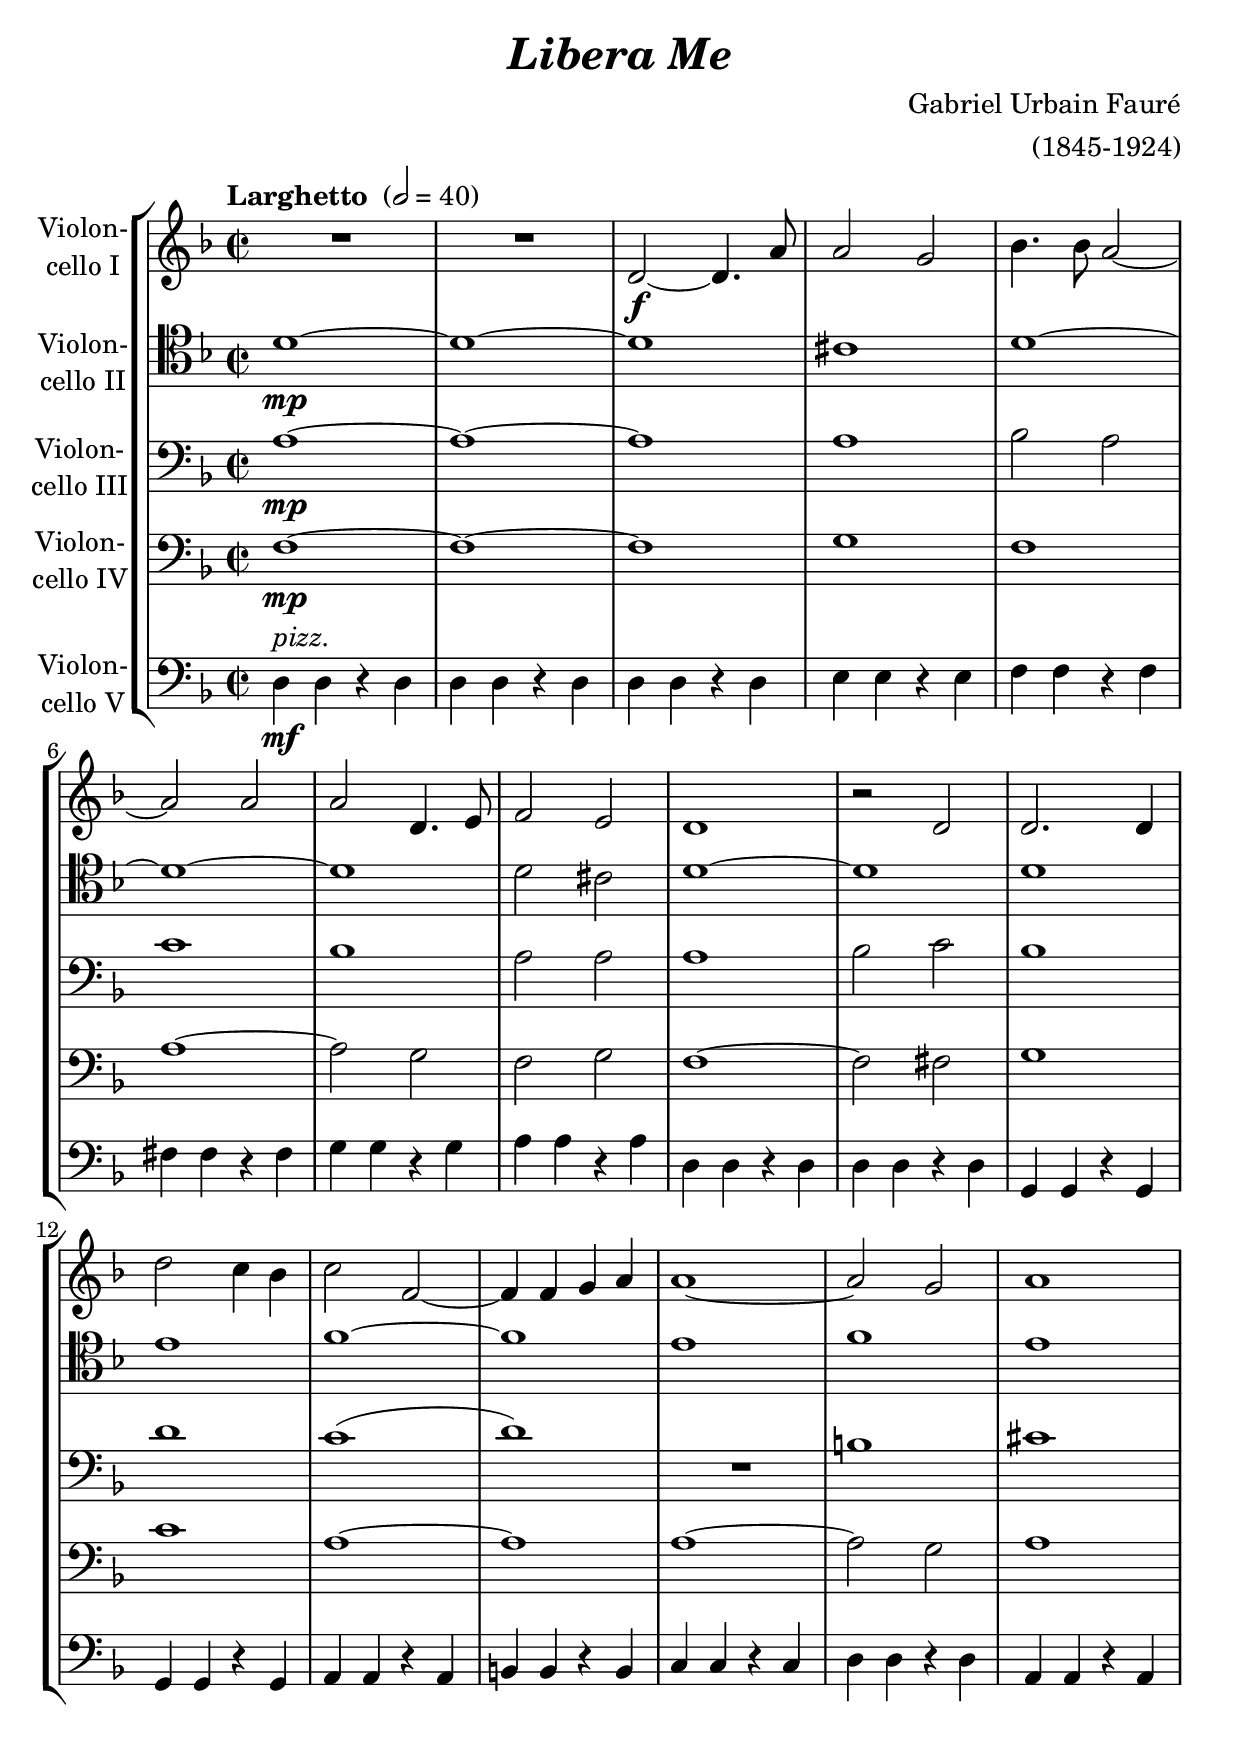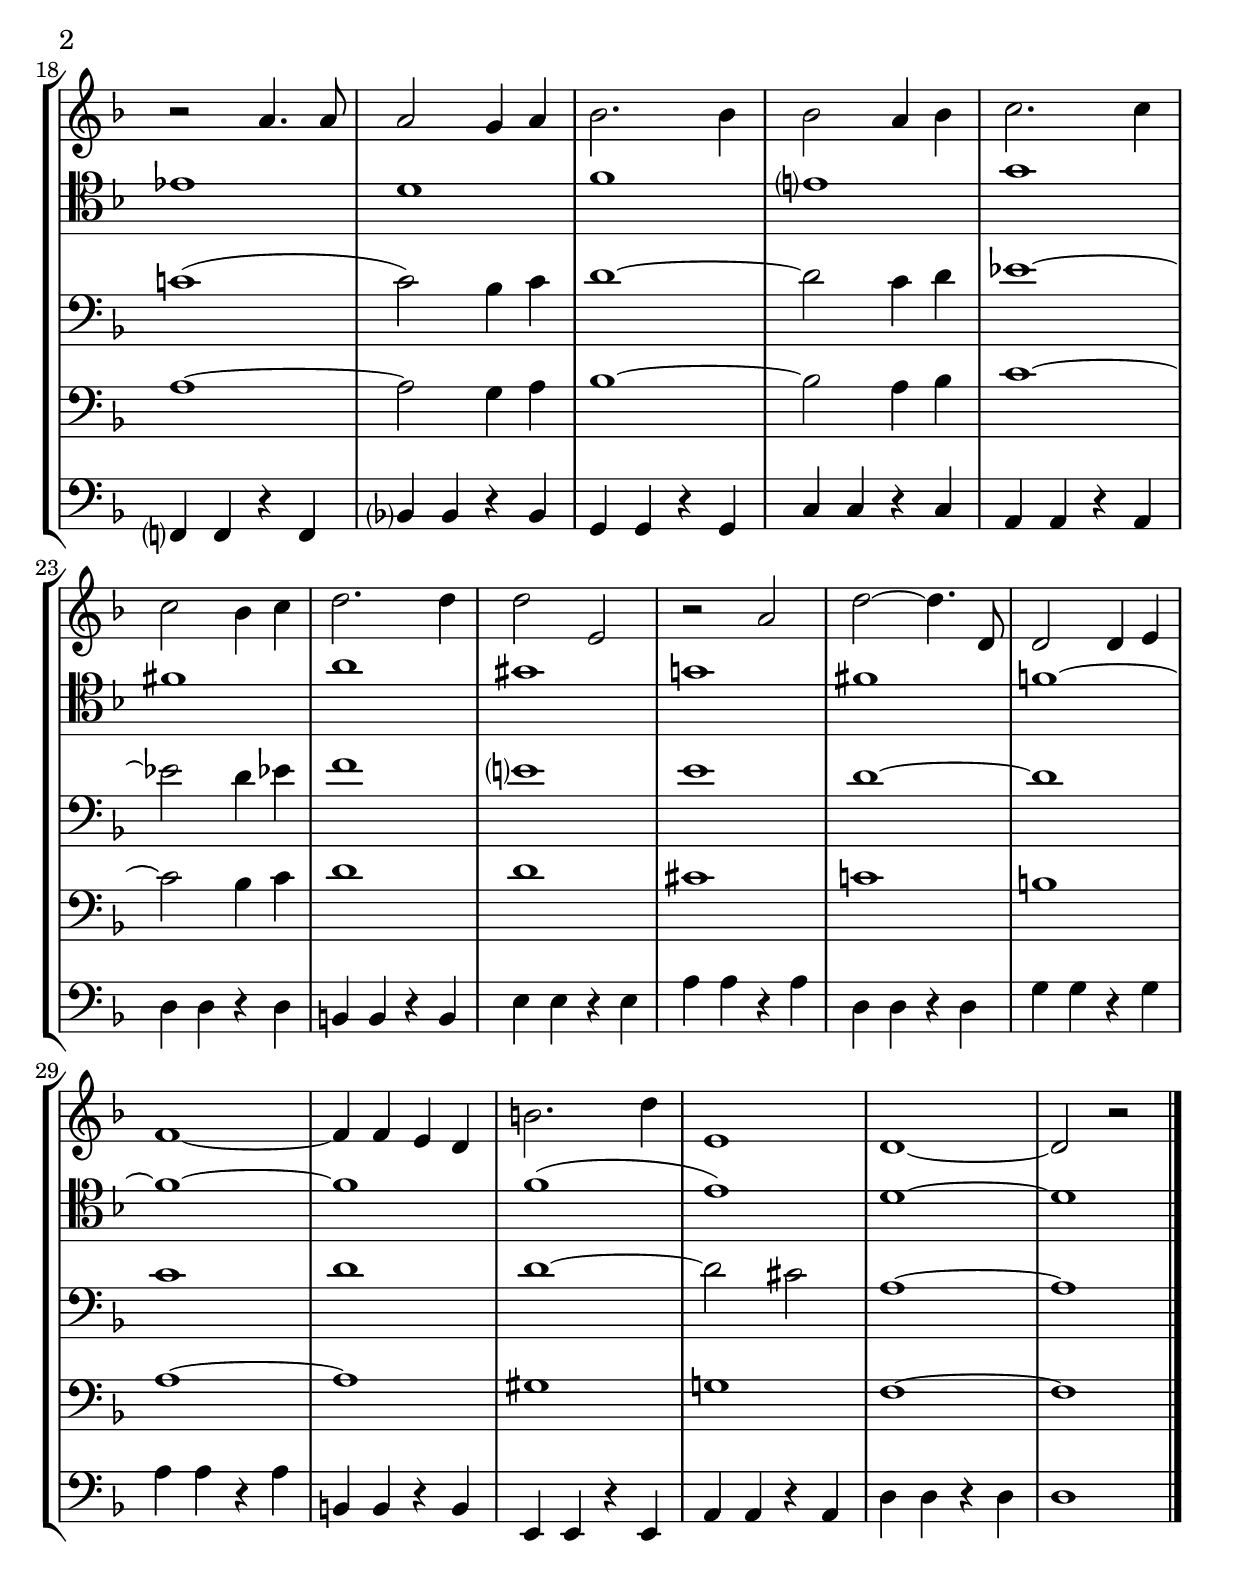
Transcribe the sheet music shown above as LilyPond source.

\version "2.18.2"
\include "deutsch.ly"
  
#(set-global-staff-size 24)

\header {
  title     = \markup \bold \italic "Libera Me"
  composer  = "Gabriel Urbain Fauré"
  arranger  = "(1845-1924)"
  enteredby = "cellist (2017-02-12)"
%  piece     = ""
}

voiceconsts = {
  \key d \minor
  \time 2/2
  \clef "bass"
% \numericTimeSignature
  \compressFullBarRests
  % Set default beaming for all staves
%  \set Timing.beamExceptions = #'()
%  \set Timing.baseMoment     = #(ly:make-moment 1 4)
%  \set Timing.beatStructure  = #'(1 1 1)
  \tempo "Larghetto " 2=40
}

mifl = "flute"
mist = "string ensemble 1"
%minstr = "accordion"
miba = "bassoon"
%miba = "electric bass (pick)"
mipz = "electric bass (finger)"
%milo = "drawbar organ"
milo = "harpsichord"

pizz = \markup \italic "pizz."

va = \relative c' {
  \voiceconsts
  \clef "treble"

  R1*2
  d2~\f d4. a'8
  a2 g
  b4. b8 a2~
  a a
  a d,4. e8

  f2 e
  d1
  r2 d
  d2. d4

  d'2 c4 b
  c2 f,~
  f4 f g a
  a1~

  a2 g
  a1
  r2 a4. a8
  a2 g4 a
  b2. b4
  b2 a4 b

  c2. c4
  c2 b4 c
  d2. d4
  d2 e,
  r a
  d~ d4. d,8

  d2 d4 e
  f1~
  f4 f e d
  h'2. d4
  e,1
  d~
  d2 r \bar "|."
}

vb = \relative c' {
  \voiceconsts
  \clef "tenor"
  
  d1~\mp
  d~
  d
  cis
  d~
  d~
  d

  d2 cis
  d1~
  d
  d
  e
  f~
  f
  e

  f
  e
  es
  d
  f
  e?
  g
  fis
  a

  gis
  g!
  fis
  f!~
  f~

  f
  f(
  e)
  d~
  d \bar "|."
}

vc = \relative c' {
  \voiceconsts

  a1~\mp
  a~
  a
  a
  b2 a
  c1
  b

  a2 a
  a1
  b2 c
  b1
  d
  c(
  d)
  R1

  h1
  cis
  c!(
  c2) b4 c
  d1~
  d2 c4 d
  es1~

  es2 d4 es
  f1
  e?
  e
  d~
  d

  c
  d
  d~
  d2 cis
  a1~
  a \bar "|."
}

vd = \relative c {
  \voiceconsts

  f1~\mp
  f~
  f
  g
  f
  a~
  a2 g

  f g
  f1~
  f2 fis
  g1
  c
  a~
  a
  a~

  a2 g
  a1
  a~
  a2 g4 a
  b1~
  b2 a4 b
  c1~

  c2 b4 c
  d1
  d
  cis
  c!
  h

  a~
  a
  gis
  g!
  f~
  f \bar "|."
}

ve = \relative c {
  \voiceconsts

  d4^\pizz\mf d r d
  d d r d
  d d r d
  e e r e
  f f r f

  fis fis r fis
  g g r g
  a a r a
  d, d r d
  d d r d

  g, g r g
  g g r g
  a a r a
  h h r h
  c c r c

  d d r d
  a a r a
  f? f r f
  b? b r b
  g g r g

  c c r c
  a a r a
  d d r d
  h h r h
  e e r e

  a a r a
  d, d r d
  g g r g
  a a r a

  h, h r h
  e, e r e
  a a r a
  d d r d
  d1 \bar "|."
}


music = \new StaffGroup <<
      \new Staff {
	\set Staff.midiInstrument = \mist
	\set Staff.instrumentName = \markup \center-column { "Violon-" "cello I" }
	\transpose d d { \va }
      }

      \new Staff {
	\set Staff.midiInstrument = \mist
	\set Staff.instrumentName = \markup \center-column { "Violon-" "cello II" }
	\transpose d d { \vb }
      }

      \new Staff {
	\set Staff.midiInstrument = \mist
	\set Staff.instrumentName = \markup \center-column { "Violon-" "cello III" }
	\transpose d d { \vc }
      }

      \new Staff {
	\set Staff.midiInstrument = \miba
	\set Staff.instrumentName = \markup \center-column { "Violon-" "cello IV" }
	\transpose d d { \vd }
      }

      \new Staff {
	\set Staff.midiInstrument = \mipz
	\set Staff.instrumentName = \markup \center-column { "Violon-" "cello V" }
	\transpose d d { \ve }
      }
>>

\book {
  \score {
    \music
    \layout {}
  }

  \score {
    \unfoldRepeats \music

    \midi {
      \context {
        \Score
      }
    }
  }
}
